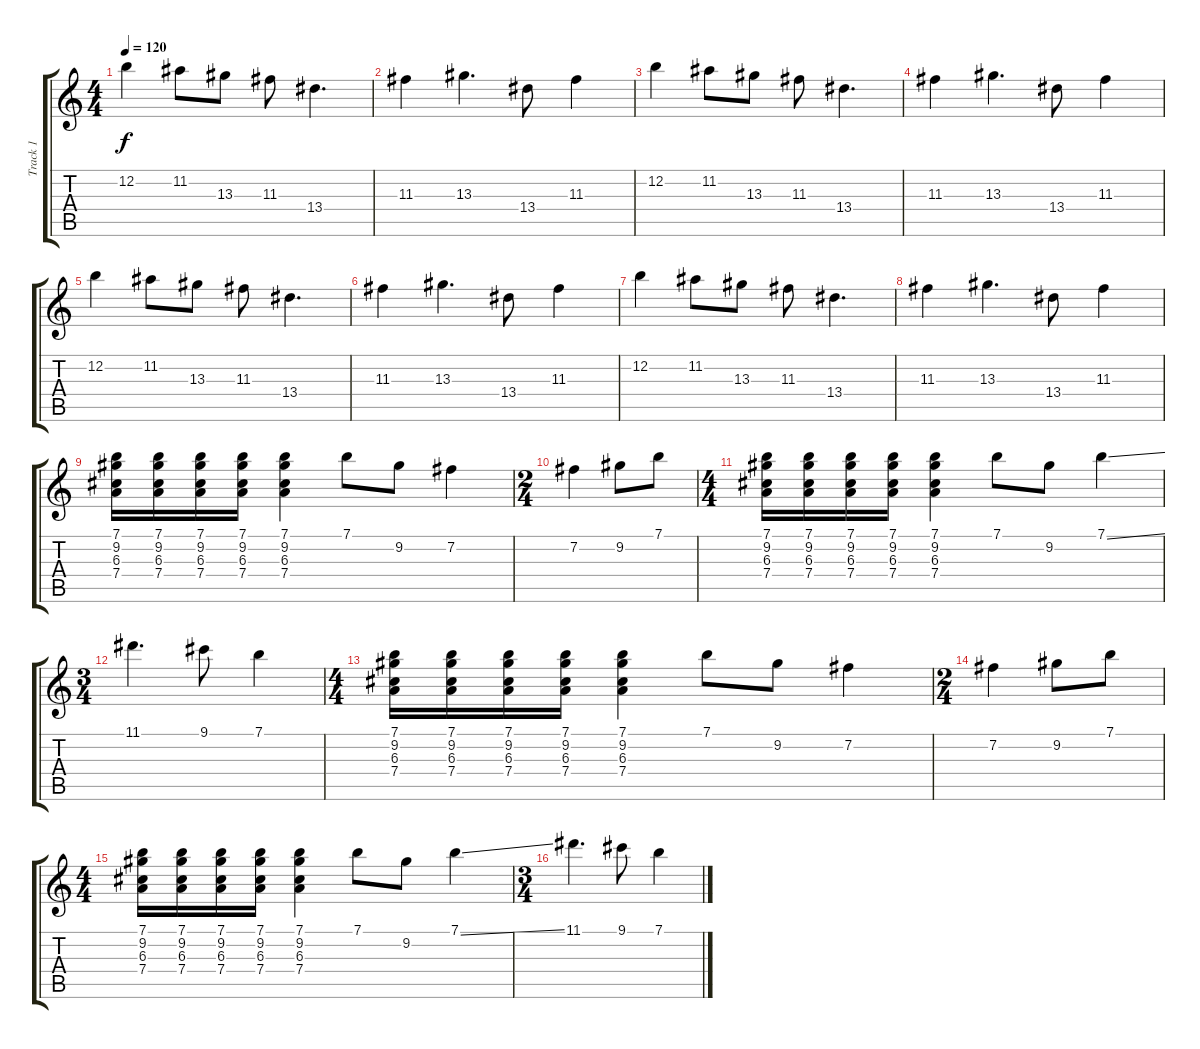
\track ("Track 1" "Track 1") {instrument electricguitarjazz}
\staff {score tabs}
\tuning (E4 B3 G3 D3 A2 E2) {hide}
\ts (4 4)
\tempo 120
\clef g2
\ks c
12.2.4{dy f} 11.2.8 13.3.8 11.3.8 13.4.4{d} |
11.3.4 13.3.4{d} 13.4.8 11.3.4 |
12.2.4 11.2.8 13.3.8 11.3.8 13.4.4{d} |
11.3.4 13.3.4{d} 13.4.8 11.3.4 |
12.2.4 11.2.8 13.3.8 11.3.8 13.4.4{d} |
11.3.4 13.3.4{d} 13.4.8 11.3.4 |
12.2.4 11.2.8 13.3.8 11.3.8 13.4.4{d} |
11.3.4 13.3.4{d} 13.4.8 11.3.4 |
(7.1 9.2 6.3 7.4).16 (7.1 9.2 6.3 7.4).16 (7.1 9.2 6.3 7.4).16 (7.1 9.2 6.3 7.4).16 (7.1 9.2 6.3 7.4).4 7.1.8 9.2.8 7.2.4 |
\ts (2 4)
7.2.4 9.2.8 7.1.8 |
\ts (4 4)
(7.1 9.2 6.3 7.4).16 (7.1 9.2 6.3 7.4).16 (7.1 9.2 6.3 7.4).16 (7.1 9.2 6.3 7.4).16 (7.1 9.2 6.3 7.4).4 7.1.8 9.2.8 7.1{ss}.4 |
\ts (3 4)
11.1.4{d} 9.1.8 7.1.4 |
\ts (4 4)
(7.1 9.2 6.3 7.4).16 (7.1 9.2 6.3 7.4).16 (7.1 9.2 6.3 7.4).16 (7.1 9.2 6.3 7.4).16 (7.1 9.2 6.3 7.4).4 7.1.8 9.2.8 7.2.4 |
\ts (2 4)
7.2.4 9.2.8 7.1.8 |
\ts (4 4)
(7.1 9.2 6.3 7.4).16 (7.1 9.2 6.3 7.4).16 (7.1 9.2 6.3 7.4).16 (7.1 9.2 6.3 7.4).16 (7.1 9.2 6.3 7.4).4 7.1.8 9.2.8 7.1{ss}.4 |
\ts (3 4)
11.1.4{d} 9.1.8 7.1.4
